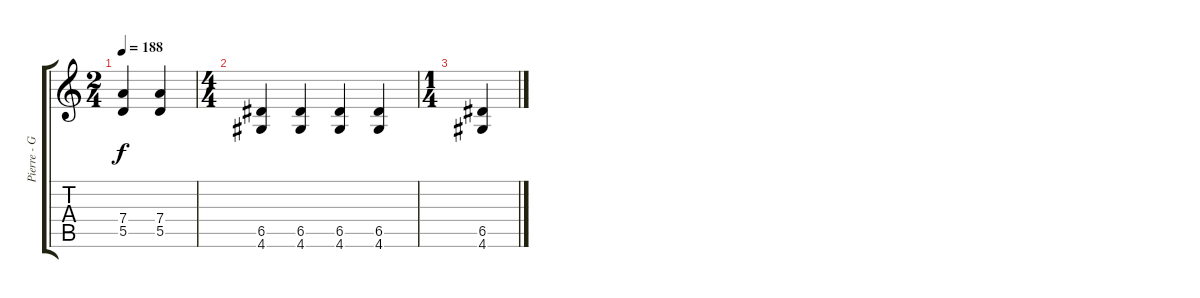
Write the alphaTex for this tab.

\track ("Pierre - Guitare" "Pierre - G") {instrument distortionguitar}
\staff {score tabs}
\tuning (E4 B3 G3 D3 A2 E2) {hide}
\ts (2 4)
\tempo 188
\clef g2
\ks c
(7.4 5.5).4{dy f} (7.4 5.5).4 |
\ts (4 4)
(6.5 4.6).4 (6.5 4.6).4 (6.5 4.6).4 (6.5 4.6).4 |
\ts (1 4)
(6.5 4.6).4
